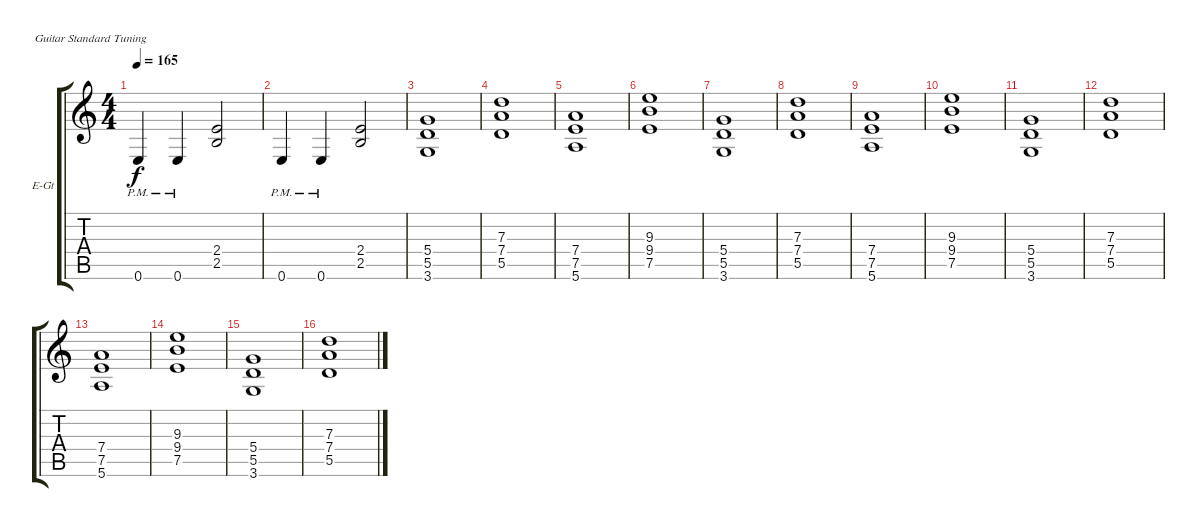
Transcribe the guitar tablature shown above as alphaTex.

\bracketExtendMode groupsimilarinstruments
\firstSystemTrackNameOrientation horizontal
\otherSystemsTrackNameOrientation horizontal
\track ("Äîðîæêà 1" "E-Gt") {instrument distortionguitar}
\staff {score tabs}
\tuning (E4 B3 G3 D3 A2 E2)
\ts (4 4)
\tempo 165
\clef g2
\ks c
0.6{pm}.4{dy f} 0.6{pm}.4 (2.4 2.5).2 |
0.6{pm}.4 0.6{pm}.4 (2.4 2.5).2 |
(5.4 5.5 3.6).1 |
(7.3 7.4 5.5).1 |
(7.4 7.5 5.6).1 |
(9.3 9.4 7.5).1 |
(5.4 5.5 3.6).1 |
(7.3 7.4 5.5).1 |
(7.4 7.5 5.6).1 |
(9.3 9.4 7.5).1 |
(5.4 5.5 3.6).1 |
(7.3 7.4 5.5).1 |
(7.4 7.5 5.6).1 |
(9.3 9.4 7.5).1 |
(5.4 5.5 3.6).1 |
(7.3 7.4 5.5).1
